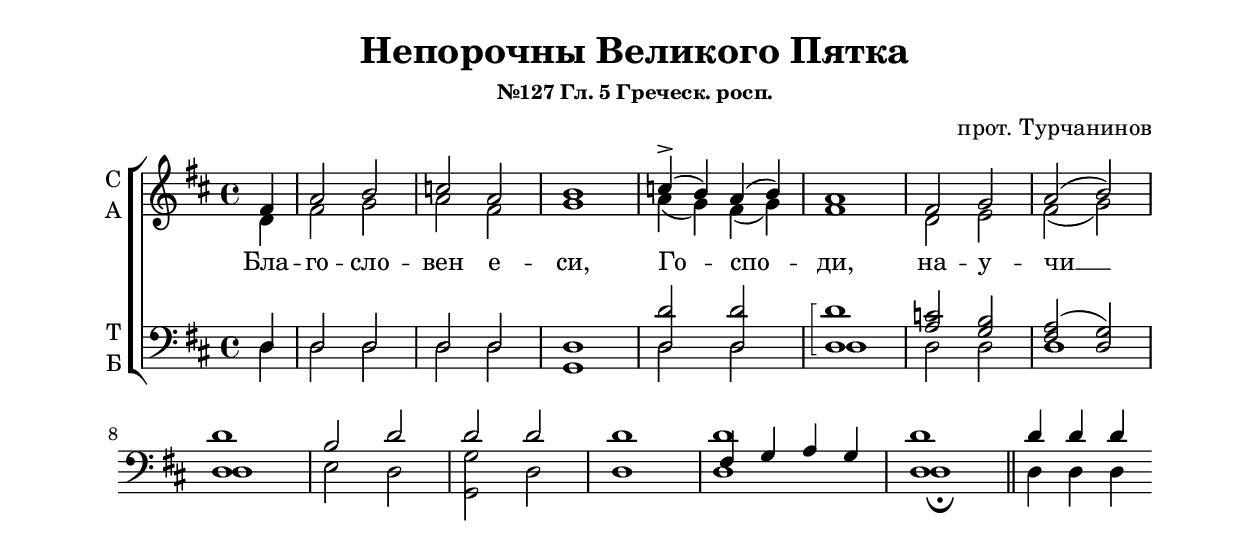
\version "2.18.2"

% закомментируйте строку ниже, чтобы получался pdf с навигацией
%#(ly:set-option 'point-and-click #f)
#(ly:set-option 'midi-extension "mid")
#(set-default-paper-size "a4")
%#(set-global-staff-size 18)

\header {
    title = "Непорочны Великого Пятка"
    subsubtitle = "№127 Гл. 5 Греческ. росп."
    composer="прот. Турчанинов"
    
    %arranger = "перелож для см. хора"
    % Удалить строку версии LilyPond 
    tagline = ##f
  }

\paper {
  #(set-default-paper-size "a4")
  top-margin = 10
  left-margin = 20
  right-margin = 15
  bottom-margin = 15
  indent = 4
  %ragged-bottom = ##f
  %ragged-last-bottom = ##f
}

abr = { \break }
%abr = {}

pbr = { \pageBreak }
mbr = { \break }

pbr = {}
%mbr = {}
  
global = {
  \key d \major
  \time 4/4
  \autoBeamOff
  \set Score.skipBars = ##t
  %\override Score.BarNumber.break-visibility = #end-of-line-invisible
  %\set Score.barNumberVisibility = #(every-nth-bar-number-visible 2)
}

sopvoice = \relative c' {
  \global
  \dynamicUp
  \partial 4 fis4 |
  a2 b |
  c a |
  b1 |
  c4->( b) a( b) |
  a1 |
  fis2 g |
  a2( b) | \abr
  
}

altvoice = \relative c' {
  \global
  \partial 4
  d4 |
  fis2 g |
  a fis |
  g1 |
  a4( g) fis( g) |
  fis1 |
  d2 e |
  fis( g)
  
  
}

tenorvoice = \relative c {
  \global
  \dynamicUp
  \partial 4
  d4 |
  d2 d |
  d d |
  d1 |
  <d d'>2 q |
  \arpeggioBracket q1\arpeggio |
  <a' c>2 <g b> |
  <fis a>( <d g>) | \abr
  <d d'>1 |
  b'2 d |
  d d |
  d1 |
  fis,4 g a g |
  <d d'>1 \bar "||" |
  \cadenzaOn d'4 d d \abr
  
}

bassvoice = \relative c {
  \global
  \dynamicDown
  \partial 4
  d4 |
  d2 d |
  d d |
  g,1 |
  d'2 d |
  d1 |
  d2 d |
  d1 | \abr
  d |
  e2 d |
  <g, g'> d' |
  d1 |
  <d d'> |
  d\fermata \bar "||"
 \cadenzaOn d4 d d \abr
  
}

texta = \lyricmode {
Бла -- го -- сло -- вен е -- си, Го -- спо -- ди, на -- у -- чи __
мя о -- прав -- да -- ни -- ем -- тво -- им. Бла -- же -- ни
не -- порочнии в путь, ходящии в законе го -- спод -- ни.
Жизнь во гро -- бе по -- ло -- жил -- ся
е -- си, Хри -- сте, и ан -- гель -- ска -- я во -- ин -- 
ства у -- жа -- са -- ху -- ся, сниз -- хо -- жде -- ни -- е сла -- вя --

ще тво -- е. Бла -- же -- ни ис -- пы -- тающии свидения его, всем
серд -- цем взы -- щут е -- го. Жи -- во -- те, ка -- ко у --
ми -- ра -- е -- ши; ка -- ко и во гро -- бе о --
би -- та -- е -- ши; смер -- ти же цар -- ство раз --
ру -- ша -- е -- ши, и от а -- да мерт -- вы -- я воз --
ста -- вля -- е -- ши.

Слава Отцу и Сыну, и Святому Ду -- ху. Во -- спе -- 
ва -- ем, Сло -- ве, те -- бе всех Бо --
га, со От -- цем и Свя -- тым тво -- им Ду --
хом, и сла -- вим бо -- же -- ствен -- но -- е тво -- е по -- 
гре -- бе -- ни -- е. И ныне, и присно, и во веки веков,
а -- минь. Бла -- жим тя, Бо -- го -- ро -- ди -- це чи -- ста --

я, и по -- чи -- та -- ем три -- днев -- но -- е по -- гре --
бе -- ни -- е Сы -- на Тво -- е -- го и 
Бо -- га на -- ше -- го вер -- но. Жизнь во
гро -- бе по -- ло -- жил -- ся е -- си, Хри --
сте, и ан -- гель -- ска -- я во -- ин -- ства у -- жа -- 
са -- ху -- ся, сниз -- хо -- жде -- ни -- е сла -- вя -- ще тво -- е.

До -- стой -- но есть ве -- ли -- ча -- ти тя, __
Жиз -- но -- дав -- ца, на кре -- сте ру -- це
про -- стер -- ша -- го, и со -- круш -- ша -- го дер -- жа -- ву вра -- жи -- ю.
Ру -- це_твои_сотвористе_мя,_и_создасте_мя:_вразуми_мя,_и_научу -- ся за -- по -- ве -- дем тво --
им. До -- стой -- но есть __ ве -- ли -- ча --
ти тя, всех Зиж -- ди -- те -- ля: тво -- и -- ми

бо стра -- дан -- ми и -- ма -- мы без -- стра -- сти -- е, из -- бавль -- ше -- ся
тле -- ни -- я.
Сла -- ва_Отцу,_и_Сыну,_и_Свято -- му Ду -- ху. Без -- на -- чаль --
не Бо -- же, со -- при -- сно -- сущ -- не Сло --
ве, и Ду -- ше Свя -- тый, Пра -- во --
слав -- ны -- я у -- кре -- пи на рат -- ны -- я, я -- ко благ.

И ныне,_и_присно,_и_во_веки ве -- ков, а -- минь. Жизнь
рожд -- ша -- я, пре -- не -- по -- роч -- на -- я, чи -- ста -- я
Де -- во, у -- то -- ли цер -- ков -- ны -- я со -- блаз -- ны,
и по -- даждь мир, я -- ко бла -- га -- я.
До -- стой -- но есть ве -- ли -- ча -- ти тя, __
Жиз -- но -- дав -- ца, на кре -- сте ру -- це
про -- стер -- ша -- го, и со -- круш -- ша -- го дер -- жа -- ву вра -- жи -- ю.

Ро -- ди  вси песнь по -- гре -- бе -- ни -- ю
тво -- е -- му при -- но -- сят, Хри -- сте мой.
При -- зри на мя и помилуй_мф_по_суду_любя -- щих и -- мя тво -- е.
Снем __ с_дре -- ва, и -- же от а -- ри -- ма --
θе -- а, пла -- ща -- ни -- це -- ю об -- вив __

во гро -- бе тя по -- гре -- ба -- ет.
Сла -- ва_Отцу,_и_Сыну,_и_Свято -- му Ду -- ху. О, Тро -- и -- 
це, Бо -- же мой! От -- че, Сы -- не и Ду --
ше, по -- ми -- луй мир. И ныне,_и_присно,_и_во_веки
ве -- ков, а -- минь. Ви -- де -- ти тво -- е -- го Сы -- 
на во -- скре -- се -- ни -- е, Де -- во, спо --
до -- би тво -- я ра -- бы.

}

\score {
%  \transpose c bes {
  \new ChoirStaff
  <<
    \new Staff = "upstaff" \with {
      instrumentName = \markup { \column { "С" "А"  } }
      midiInstrument = "voice oohs"
    } <<
      \new Voice = "soprano" { \voiceOne \sopvoice }
      \new Voice  = "alto" { \voiceTwo \altvoice }
    >> 
    \new Lyrics \lyricsto "alto" { \texta }
  
    \new Staff \with {
      instrumentName = \markup { \column { "Т" "Б" } }
      midiInstrument = "voice oohs"
    } <<
        \new Voice = "tenor" { \voiceOne \clef bass \tenorvoice }
        \new Voice = "bass" { \voiceTwo \bassvoice }
    >>
  >>
%  }  % transposeµ
  \layout {}
  \midi {
    \tempo 4=60
  }
}

